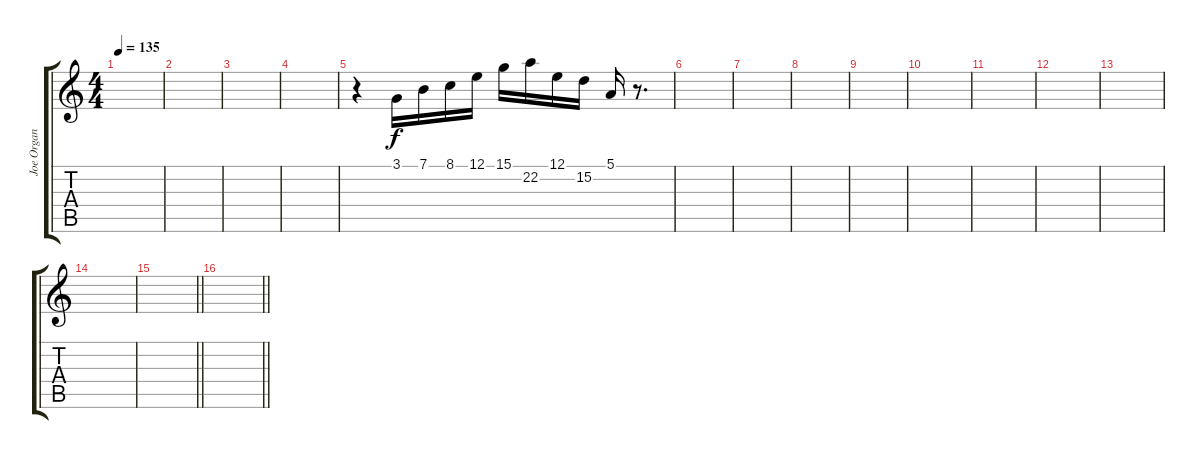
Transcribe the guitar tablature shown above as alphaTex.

\track ("Joe Organ" "Joe Organ") {instrument lead1square}
\staff {score tabs}
\tuning (E4 B3 G3 D3 A2 E2) {hide}
\ts (4 4)
\tempo 135
\clef g2
\ks c
|
|
|
|
r.4 3.1.16 7.1.16 8.1.16 12.1.16 15.1.16 22.2.16 12.1.16 15.2.16 5.1.16 r.8{d} |
|
|
|
|
|
|
|
|
|
\barLineRight lightlight
|
\barLineRight lightlight
